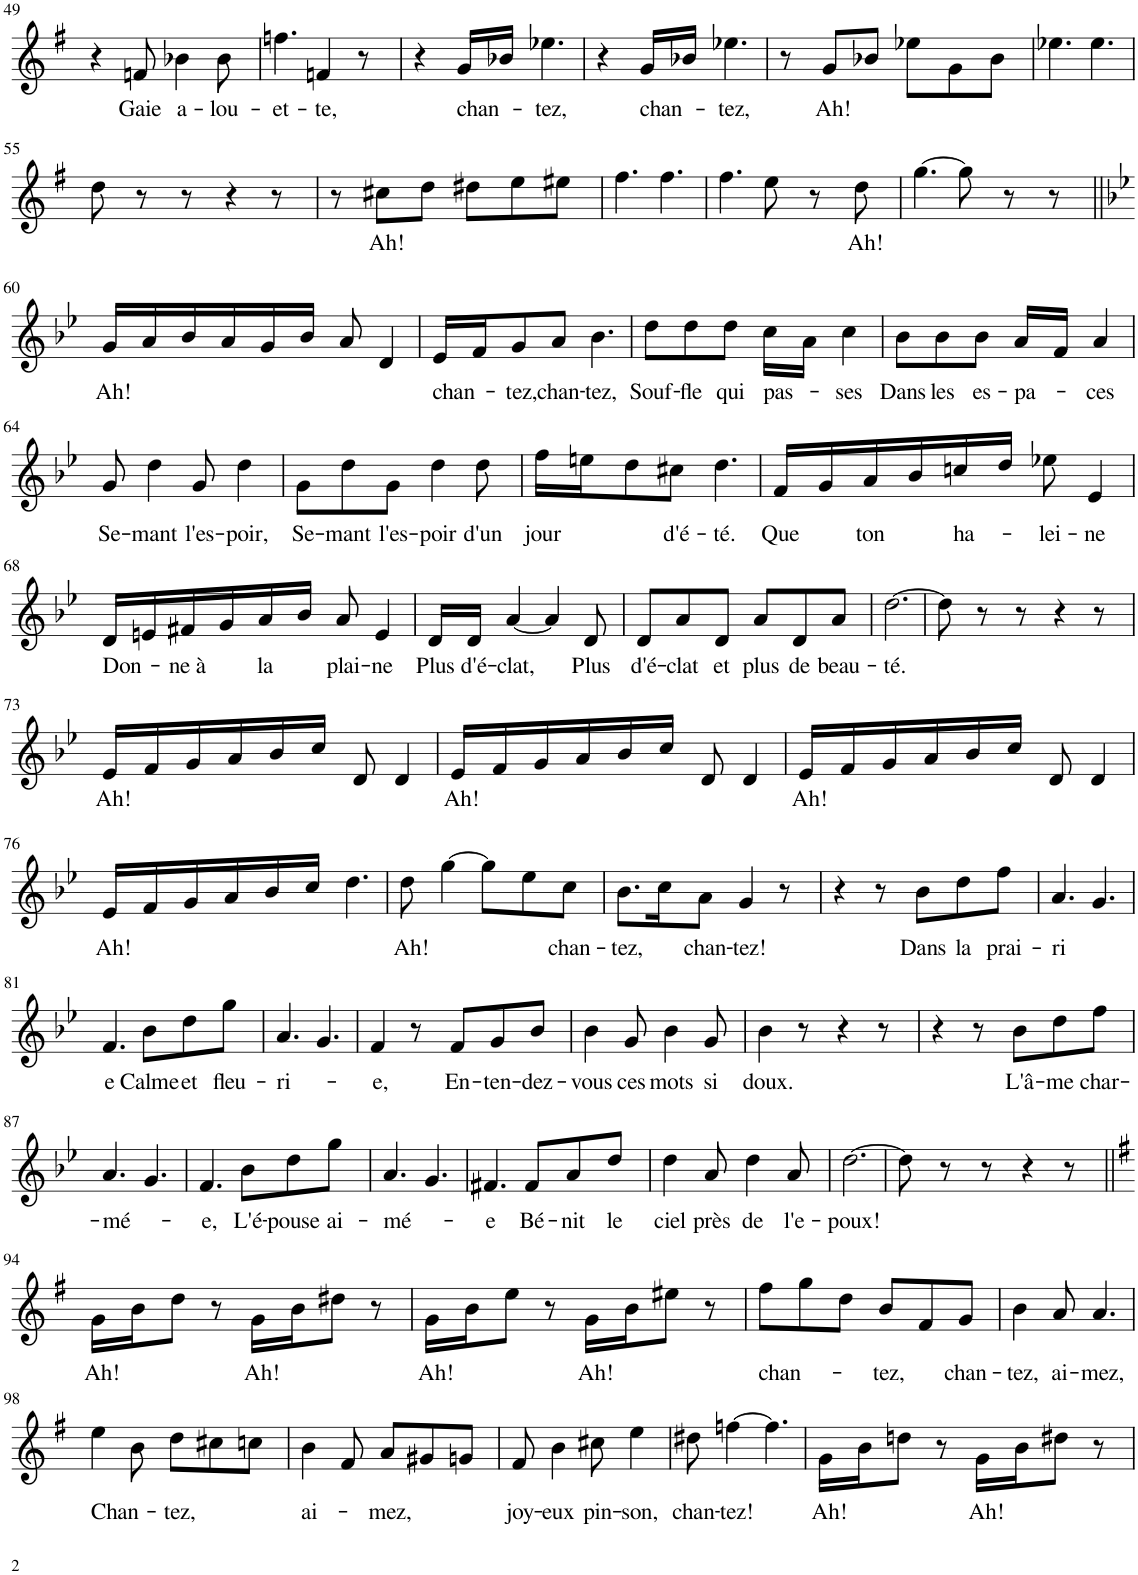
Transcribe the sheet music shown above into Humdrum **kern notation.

**kern	**text
*part1	*part1
*staff1	*staff1
*I"Piano	*
*I'Pno	*
!!LO:PB:g=z
*clefG2	*
*k[f#]	*
*M6/8	*
=49	=49
4r	.
!	!LO:LY:b
8fn/	Gaie
!	!LO:LY:b
4b-X\	a-
!	!LO:LY:b
8b-\	-lou-
=50	=50
!	!LO:LY:b
4.ffn\	-et-
!	!LO:LY:b
4fn/	-te,
8r	.
=51	=51
4r	.
!	!LO:LY:b
16g/LL	chan-
16b-X/JJ	.
!	!LO:LY:b
4.ee-X\	-tez,
=52	=52
4r	.
!	!LO:LY:b
16g/LL	chan-
16b-X/JJ	.
!	!LO:LY:b
4.ee-X\	-tez,
=53	=53
8r	.
!	!LO:LY:b
8g/L	Ah!
8b-X/J	.
8ee-X\L	.
8g\	.
8b-\J	.
=54	=54
4.ee-X\	.
4.ee-\	.
!!LO:LB:g=z
=55	=55
8dd\	.
8r	.
8r	.
4r	.
8r	.
=56	=56
8r	.
!	!LO:LY:b
8cc#X\L	Ah!
8dd\J	.
8dd#X\L	.
8ee\	.
8ee#X\J	.
=57	=57
4.ff#\	.
4.ff#\	.
=58	=58
4.ff#\	.
8ee\	.
8r	.
!	!LO:LY:b
8dd\	Ah!
=59	=59
[4.gg\	.
8gg\]	.
8r	.
8r	.
!!LO:LB:g=z
=60||	=60||
*k[b-e-]	*
!	!LO:LY:b
16g/LL	Ah!
16a/	.
16b-/	.
16a/	.
16g/	.
16b-/JJ	.
8a/	.
4d/	.
=61	=61
!	!LO:LY:b
16e-/LL	chan-
16f/J	.
!	!LO:LY:b
8g/	tez,
!	!LO:LY:b
8a/J	chan-
!	!LO:LY:b
4.b-\	-tez,
=62	=62
!	!LO:LY:b
8dd\L	Souf-
!	!LO:LY:b
8dd\	-fle
!	!LO:LY:b
8dd\J	qui
!	!LO:LY:b
16cc\LL	pas-
16a\JJ	.
!	!LO:LY:b
4cc\	-ses
=63	=63
!	!LO:LY:b
8b-\L	Dans
!	!LO:LY:b
8b-\	les
!	!LO:LY:b
8b-\J	es-
!	!LO:LY:b
16a/LL	-pa-
16f/JJ	.
!	!LO:LY:b
4a/	-ces
!!LO:LB:g=z
=64	=64
!	!LO:LY:b
8g/	Se-
!	!LO:LY:b
4dd\	-mant
!	!LO:LY:b
8g/	l'es-
!	!LO:LY:b
4dd\	-poir,
=65	=65
!	!LO:LY:b
8g\L	Se-
!	!LO:LY:b
8dd\	-mant
!	!LO:LY:b
8g\J	l'es-
!	!LO:LY:b
4dd\	-poir
!	!LO:LY:b
8dd\	d'un
=66	=66
!	!LO:LY:b
16ff\LL	jour
16een\J	.
8dd\	.
!	!LO:LY:b
8cc#X\J	d'é-
!	!LO:LY:b
4.dd\	-té.
=67	=67
!	!LO:LY:b
16f/LL	Que
16g/	.
!	!LO:LY:b
16a/	ton
16b-/	.
!	!LO:LY:b
16ccn/	ha-
16dd/JJ	.
!	!LO:LY:b
8ee-X\	lei-
!	!LO:LY:b
4e-/	-ne
!!LO:LB:g=z
=68	=68
!	!LO:LY:b
16d/LL	Don-
16en/	.
!	!LO:LY:b
16f#X/	-ne à
16g/	.
!	!LO:LY:b
16a/	la
16b-/JJ	.
!	!LO:LY:b
8a/	plai-
!	!LO:LY:b
4e/	-ne
=69	=69
!	!LO:LY:b
16d/LL	Plus
!	!LO:LY:b
16d/JJ	d'é-
!	!LO:LY:b
[4a/	-clat,
4a/]	.
!	!LO:LY:b
8d/	Plus
=70	=70
!	!LO:LY:b
8d/L	d'é-
!	!LO:LY:b
8a/	-clat
!	!LO:LY:b
8d/J	et
!	!LO:LY:b
8a/L	plus
!	!LO:LY:b
8d/	de
!	!LO:LY:b
8a/J	beau-
=71	=71
!	!LO:LY:b
[2.dd\	-té.
=72	=72
8dd\]	.
8r	.
8r	.
4r	.
8r	.
!!LO:LB:g=z
=73	=73
!	!LO:LY:b
16e-/LL	Ah!
16f/	.
16g/	.
16a/	.
16b-/	.
16cc/JJ	.
8d/	.
4d/	.
=74	=74
!	!LO:LY:b
16e-/LL	Ah!
16f/	.
16g/	.
16a/	.
16b-/	.
16cc/JJ	.
8d/	.
4d/	.
=75	=75
!	!LO:LY:b
16e-/LL	Ah!
16f/	.
16g/	.
16a/	.
16b-/	.
16cc/JJ	.
8d/	.
4d/	.
!!LO:LB:g=z
=76	=76
!	!LO:LY:b
16e-/LL	Ah!
16f/	.
16g/	.
16a/	.
16b-/	.
16cc/JJ	.
4.dd\	.
=77	=77
!	!LO:LY:b
8dd\	Ah!
[4gg\	.
8gg\L]	.
8ee-\	.
!	!LO:LY:b
8cc\J	chan-
=78	=78
!	!LO:LY:b
8.b-\L	-tez,
16cc\K	.
!	!LO:LY:b
8a\J	chan-
!	!LO:LY:b
4g/	-tez!
8r	.
=79	=79
4r	.
8r	.
!	!LO:LY:b
8b-\L	Dans
!	!LO:LY:b
8dd\	la
!	!LO:LY:b
8ff\J	prai-
=80	=80
!	!LO:LY:b
4.a/	-ri
4.g/	.
!!LO:LB:g=z
=81	=81
!	!LO:LY:b
4.f/	-e
!	!LO:LY:b
8b-\L	Calme
!	!LO:LY:b
8dd\	et
!	!LO:LY:b
8gg\J	fleu-
=82	=82
!	!LO:LY:b
4.a/	-ri-
4.g/	.
=83	=83
!	!LO:LY:b
4f/	-e,
8r	.
!	!LO:LY:b
8f/L	En-
!	!LO:LY:b
8g/	-ten-
!	!LO:LY:b
8b-/J	-dez-
=84	=84
!	!LO:LY:b
4b-\	-vous
!	!LO:LY:b
8g/	ces
!	!LO:LY:b
4b-\	mots
!	!LO:LY:b
8g/	si
=85	=85
!	!LO:LY:b
4b-\	doux.
8r	.
4r	.
8r	.
=86	=86
4r	.
8r	.
!	!LO:LY:b
8b-\L	L'â-
!	!LO:LY:b
8dd\	-me
!	!LO:LY:b
8ff\J	char-
!!LO:LB:g=z
=87	=87
!	!LO:LY:b
4.a/	-mé-
4.g/	.
=88	=88
!	!LO:LY:b
4.f/	-e,
!	!LO:LY:b
8b-\L	L'é-
!	!LO:LY:b
8dd\	-pouse
!	!LO:LY:b
8gg\J	ai-
=89	=89
!	!LO:LY:b
4.a/	-mé-
4.g/	.
=90	=90
!	!LO:LY:b
4.f#X/	-e
!	!LO:LY:b
8f#/L	Bé-
!	!LO:LY:b
8a/	-nit
!	!LO:LY:b
8dd/J	le
=91	=91
!	!LO:LY:b
4dd\	ciel
!	!LO:LY:b
8a/	près
!	!LO:LY:b
4dd\	de
!	!LO:LY:b
8a/	l'e-
=92	=92
!	!LO:LY:b
[2.dd\	-poux!
=93	=93
8dd\]	.
8r	.
8r	.
4r	.
8r	.
!!LO:LB:g=z
=94||	=94||
*k[f#]	*
!	!LO:LY:b
16g\LL	Ah!
16b\J	.
8dd\J	.
8r	.
!	!LO:LY:b
16g\LL	Ah!
16b\J	.
8dd#X\J	.
8r	.
=95	=95
!	!LO:LY:b
16g\LL	Ah!
16b\J	.
8ee\J	.
8r	.
!	!LO:LY:b
16g\LL	Ah!
16b\J	.
8ee#X\J	.
8r	.
=96	=96
!	!LO:LY:b
8ff#\L	chan-
8gg\	.
8dd\J	.
!	!LO:LY:b
8b/L	-tez,
8f#/	.
!	!LO:LY:b
8g/J	chan-
=97	=97
!	!LO:LY:b
4b\	-tez,
!	!LO:LY:b
8a/	ai-
!	!LO:LY:b
4.a/	-mez,
!!LO:LB:g=z
=98	=98
!	!LO:LY:b
4ee\	Chan-
8b\	.
!	!LO:LY:b
8dd\L	-tez,
8cc#X\	.
8ccn\J	.
=99	=99
!	!LO:LY:b
4b\	ai-
8f#/	.
!	!LO:LY:b
8a/L	-mez,
8g#X/	.
8gn/J	.
=100	=100
!	!LO:LY:b
8f#/	joy-
!	!LO:LY:b
4b\	-eux
!	!LO:LY:b
8cc#X\	pin-
!	!LO:LY:b
4ee\	-son,
=101	=101
!	!LO:LY:b
8dd#X\	chan-
!	!LO:LY:b
[4ffn\	-tez!
4.ff\]	.
=102	=102
!	!LO:LY:b
16g\LL	Ah!
16b\J	.
8ddn\J	.
8r	.
!	!LO:LY:b
16g\LL	Ah!
16b\J	.
8dd#X\J	.
8r	.
=	=
*-	*-
